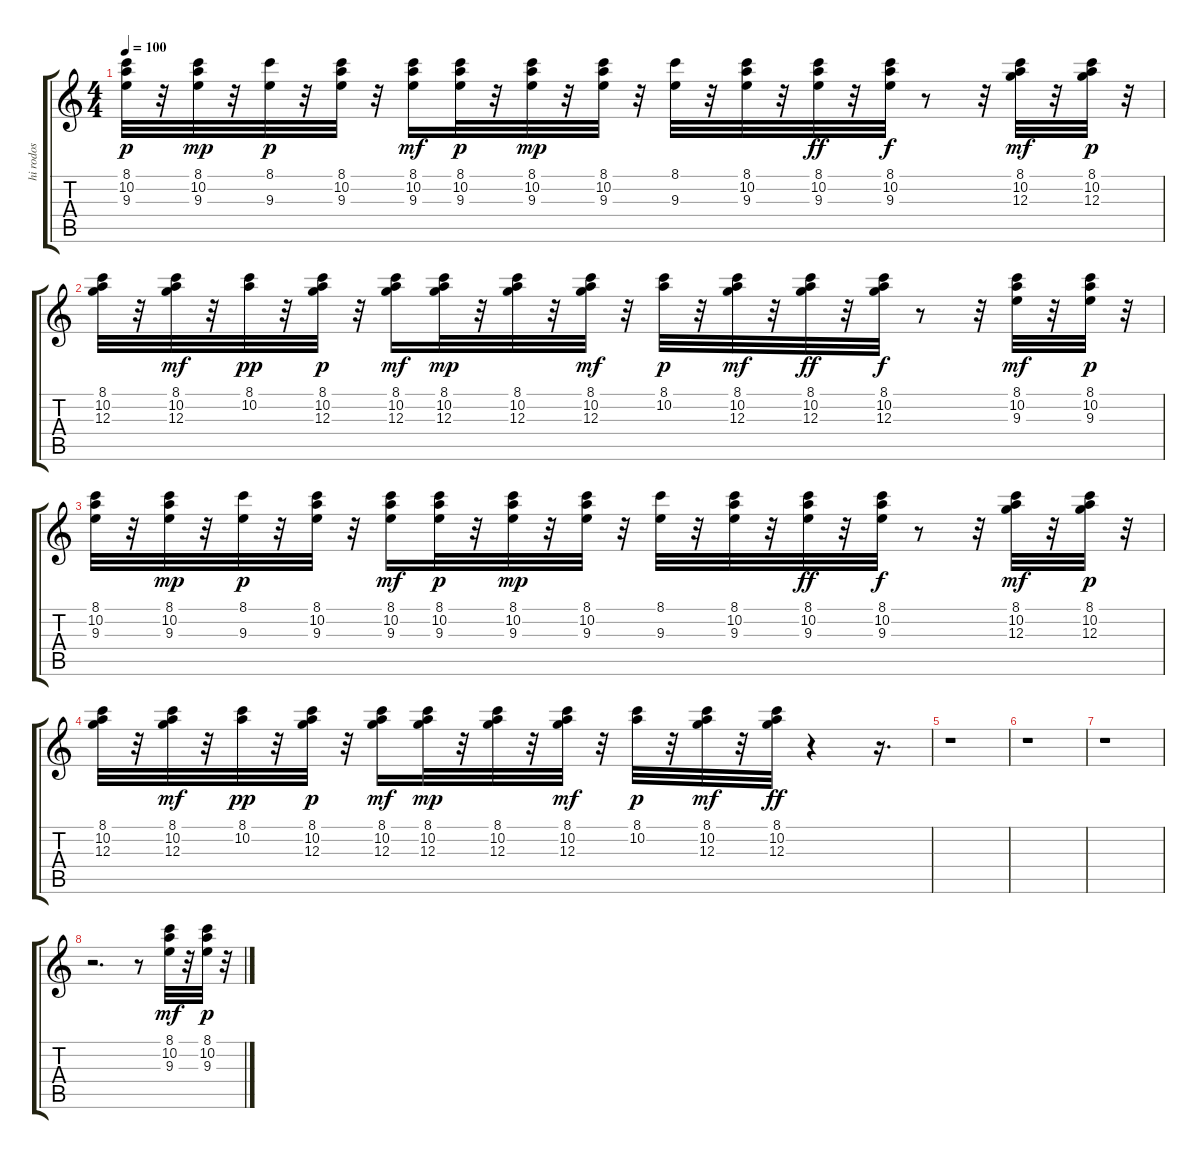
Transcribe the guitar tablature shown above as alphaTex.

\track ("hi rodos" "hi rodos") {instrument electricguitarclean}
\staff {score tabs}
\tuning (E4 B3 G3 D3 A2 E2) {hide}
\ts (4 4)
\tempo 100
\clef g2
\ks c
(8.1 10.2 9.3).32{dy p} r.32 (8.1 10.2 9.3).32{dy mp} r.32 (8.1 9.3).32{dy p} r.32 (8.1 10.2 9.3).32 r.32 (8.1 10.2 9.3).16{dy mf} (8.1 10.2 9.3).32{dy p} r.32 (8.1 10.2 9.3).32{dy mp} r.32 (8.1 10.2 9.3).32 r.32 (8.1 9.3).32 r.32 (8.1 10.2 9.3).32 r.32 (8.1 10.2 9.3).32{dy ff} r.32 (8.1 10.2 9.3).32{dy f} r.8 r.32 (8.1 10.2 12.3).32{dy mf} r.32 (8.1 10.2 12.3).32{dy p} r.32 |
(8.1 10.2 12.3).32 r.32 (8.1 10.2 12.3).32{dy mf} r.32 (8.1 10.2).32{dy pp} r.32 (8.1 10.2 12.3).32{dy p} r.32 (8.1 10.2 12.3).16{dy mf} (8.1 10.2 12.3).32{dy mp} r.32 (8.1 10.2 12.3).32 r.32 (8.1 10.2 12.3).32{dy mf} r.32 (8.1 10.2).32{dy p} r.32 (8.1 10.2 12.3).32{dy mf} r.32 (8.1 10.2 12.3).32{dy ff} r.32 (8.1 10.2 12.3).32{dy f} r.8 r.32 (8.1 10.2 9.3).32{dy mf} r.32 (8.1 10.2 9.3).32{dy p} r.32 |
(8.1 10.2 9.3).32 r.32 (8.1 10.2 9.3).32{dy mp} r.32 (8.1 9.3).32{dy p} r.32 (8.1 10.2 9.3).32 r.32 (8.1 10.2 9.3).16{dy mf} (8.1 10.2 9.3).32{dy p} r.32 (8.1 10.2 9.3).32{dy mp} r.32 (8.1 10.2 9.3).32 r.32 (8.1 9.3).32 r.32 (8.1 10.2 9.3).32 r.32 (8.1 10.2 9.3).32{dy ff} r.32 (8.1 10.2 9.3).32{dy f} r.8 r.32 (8.1 10.2 12.3).32{dy mf} r.32 (8.1 10.2 12.3).32{dy p} r.32 |
(8.1 10.2 12.3).32 r.32 (8.1 10.2 12.3).32{dy mf} r.32 (8.1 10.2).32{dy pp} r.32 (8.1 10.2 12.3).32{dy p} r.32 (8.1 10.2 12.3).16{dy mf} (8.1 10.2 12.3).32{dy mp} r.32 (8.1 10.2 12.3).32 r.32 (8.1 10.2 12.3).32{dy mf} r.32 (8.1 10.2).32{dy p} r.32 (8.1 10.2 12.3).32{dy mf} r.32 (8.1 10.2 12.3).32{dy ff} r.4 r.16{d} |
r.1 |
r.1 |
r.1 |
r.2{d} r.8 (8.1 10.2 9.3).32{dy mf} r.32 (8.1 10.2 9.3).32{dy p} r.32
